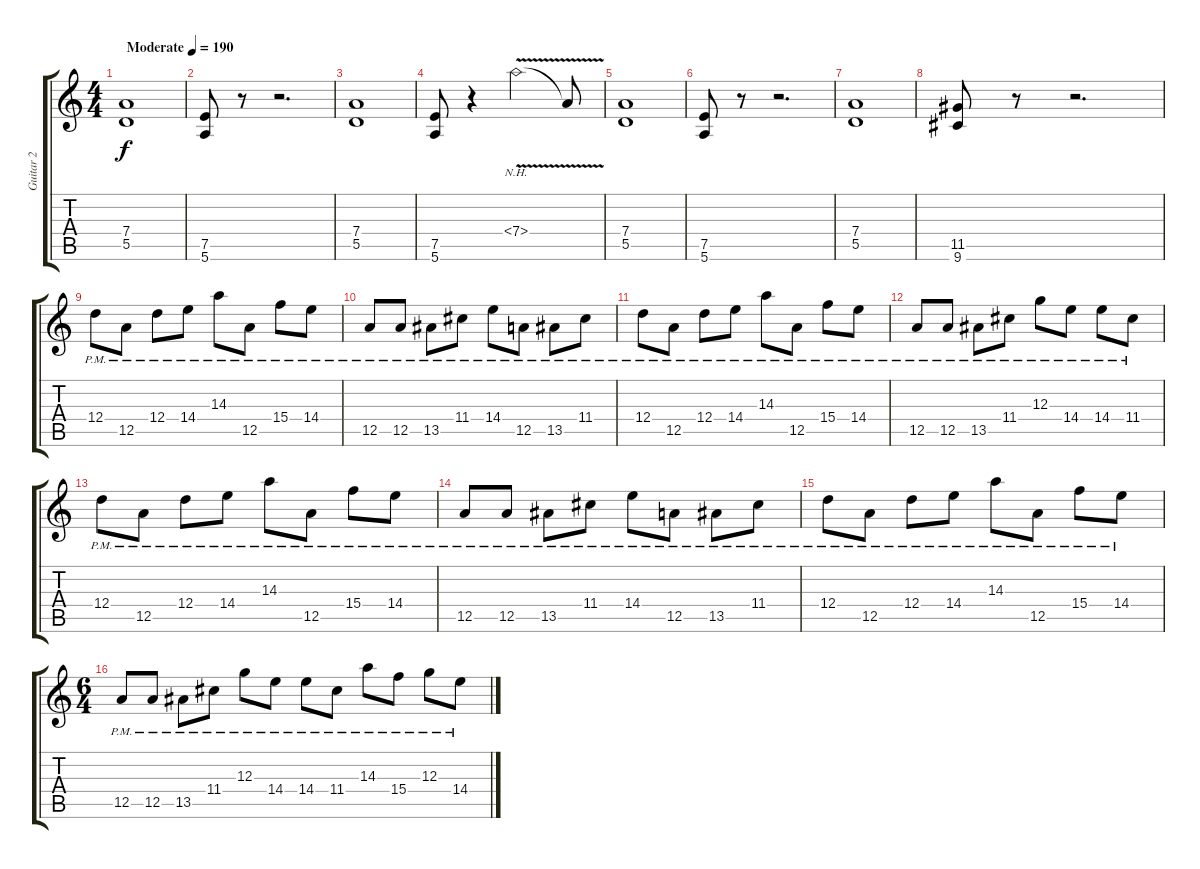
\track ("Guitar 2" "Guitar 2") {instrument distortionguitar}
\staff {score tabs}
\tuning (E4 B3 G3 D3 A2 E2) {hide}
\ts (4 4)
\tempo (190 "Moderate")
\clef g2
\ks c
(7.4 5.5).1{dy f instrument distortionguitar} |
(7.5 5.6).8 r.8 r.2{d} |
(7.4 5.5).1 |
(7.5 5.6).8 r.4 7.4{nh v}.2 7.4{t}.8 |
(7.4 5.5).1 |
(7.5 5.6).8 r.8 r.2{d} |
(7.4 5.5).1 |
(11.5 9.6).8 r.8 r.2{d} |
12.4{pm}.8 12.5{pm}.8 12.4{pm}.8 14.4{pm}.8 14.3{pm}.8 12.5{pm}.8 15.4{pm}.8 14.4{pm}.8 |
12.5{pm}.8 12.5{pm}.8 13.5{pm}.8 11.4{pm}.8 14.4{pm}.8 12.5{pm}.8 13.5{pm}.8 11.4{pm}.8 |
12.4{pm}.8 12.5{pm}.8 12.4{pm}.8 14.4{pm}.8 14.3{pm}.8 12.5{pm}.8 15.4{pm}.8 14.4{pm}.8 |
12.5{pm}.8 12.5{pm}.8 13.5{pm}.8 11.4{pm}.8 12.3{pm}.8 14.4{pm}.8 14.4{pm}.8 11.4{pm}.8 |
12.4{pm}.8 12.5{pm}.8 12.4{pm}.8 14.4{pm}.8 14.3{pm}.8 12.5{pm}.8 15.4{pm}.8 14.4{pm}.8 |
12.5{pm}.8 12.5{pm}.8 13.5{pm}.8 11.4{pm}.8 14.4{pm}.8 12.5{pm}.8 13.5{pm}.8 11.4{pm}.8 |
12.4{pm}.8 12.5{pm}.8 12.4{pm}.8 14.4{pm}.8 14.3{pm}.8 12.5{pm}.8 15.4{pm}.8 14.4{pm}.8 |
\ts (6 4)
12.5{pm}.8 12.5{pm}.8 13.5{pm}.8 11.4{pm}.8 12.3{pm}.8 14.4{pm}.8 14.4{pm}.8 11.4{pm}.8 14.3{pm}.8 15.4{pm}.8 12.3{pm}.8 14.4{pm}.8
